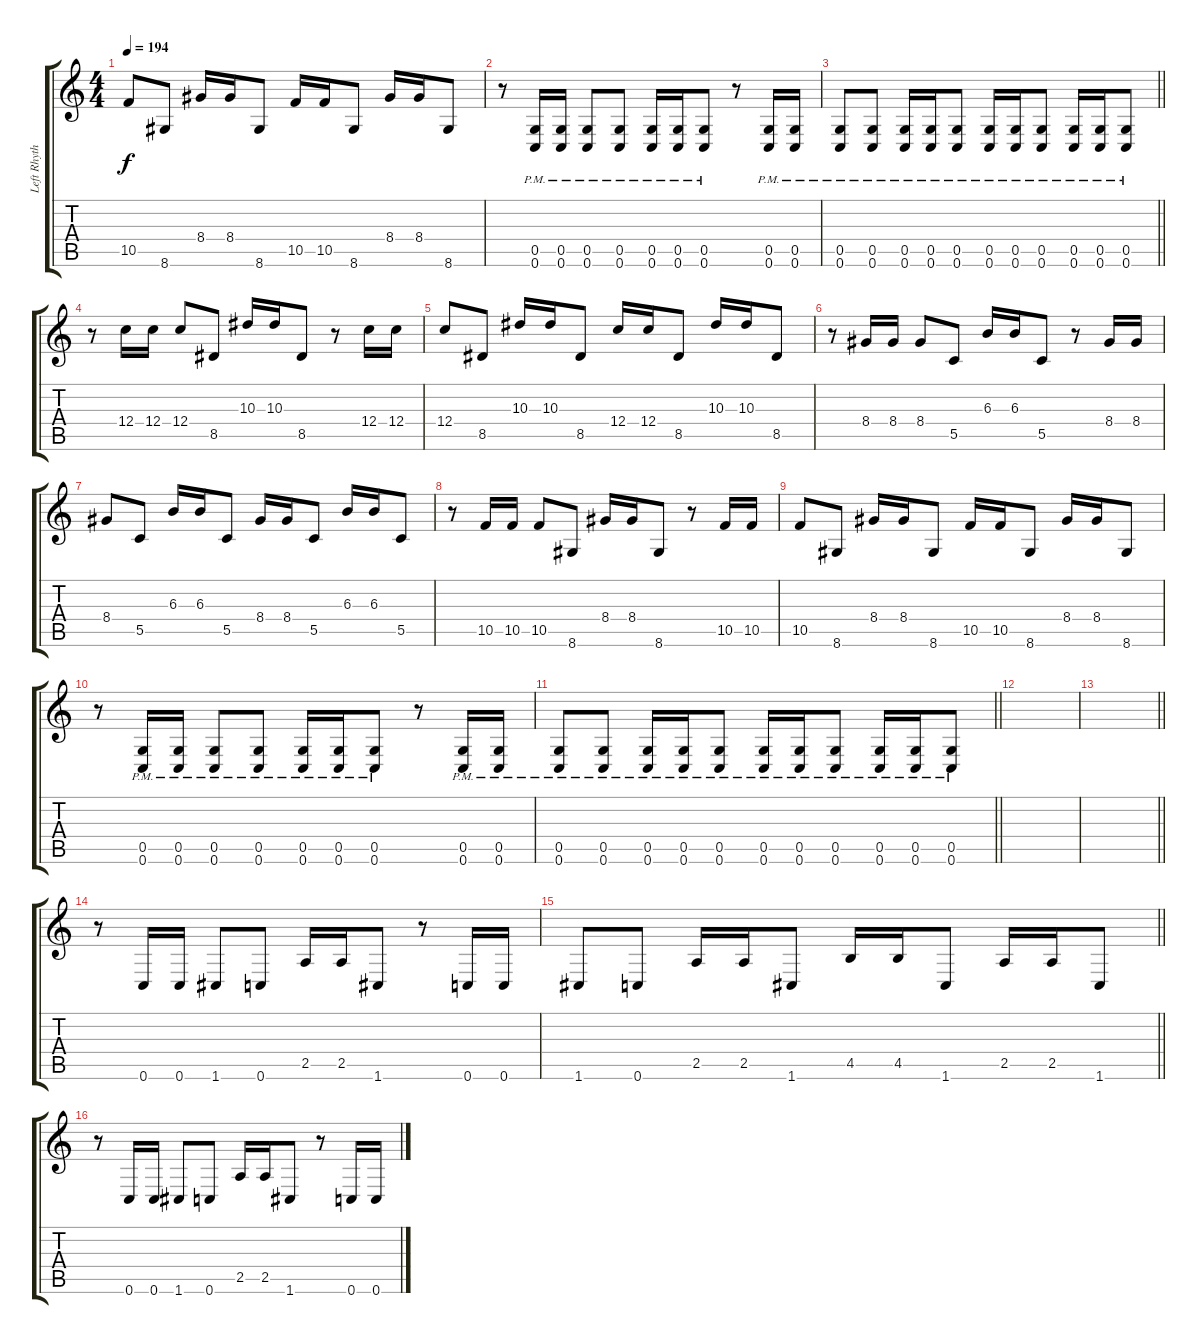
\track ("Left Rhythm" "Left Rhyth") {instrument distortionguitar}
\staff {score tabs}
\tuning (D4 A3 F3 C3 G2 C2) {hide}
\ts (4 4)
\tempo 194
\clef g2
\ks c
10.5.8{dy f} 8.6.8 8.4.16 8.4.16 8.6.8 10.5.16 10.5.16 8.6.8 8.4.16 8.4.16 8.6.8 |
r.8 (0.5{pm} 0.6{pm}).16 (0.5{pm} 0.6{pm}).16 (0.5{pm} 0.6{pm}).8 (0.5{pm} 0.6{pm}).8 (0.5{pm} 0.6{pm}).16 (0.5{pm} 0.6{pm}).16 (0.5{pm} 0.6{pm}).8 r.8 (0.5{pm} 0.6{pm}).16 (0.5{pm} 0.6{pm}).16 |
\barLineRight lightlight
(0.5{pm} 0.6{pm}).8 (0.5{pm} 0.6{pm}).8 (0.5{pm} 0.6{pm}).16 (0.5{pm} 0.6{pm}).16 (0.5{pm} 0.6{pm}).8 (0.5{pm} 0.6{pm}).16 (0.5{pm} 0.6{pm}).16 (0.5{pm} 0.6{pm}).8 (0.5{pm} 0.6{pm}).16 (0.5{pm} 0.6{pm}).16 (0.5{pm} 0.6{pm}).8 |
r.8 12.4.16 12.4.16 12.4.8 8.5.8 10.3.16 10.3.16 8.5.8 r.8 12.4.16 12.4.16 |
12.4.8 8.5.8 10.3.16 10.3.16 8.5.8 12.4.16 12.4.16 8.5.8 10.3.16 10.3.16 8.5.8 |
r.8 8.4.16 8.4.16 8.4.8 5.5.8 6.3.16 6.3.16 5.5.8 r.8 8.4.16 8.4.16 |
8.4.8 5.5.8 6.3.16 6.3.16 5.5.8 8.4.16 8.4.16 5.5.8 6.3.16 6.3.16 5.5.8 |
r.8 10.5.16 10.5.16 10.5.8 8.6.8 8.4.16 8.4.16 8.6.8 r.8 10.5.16 10.5.16 |
10.5.8 8.6.8 8.4.16 8.4.16 8.6.8 10.5.16 10.5.16 8.6.8 8.4.16 8.4.16 8.6.8 |
r.8 (0.5{pm} 0.6{pm}).16 (0.5{pm} 0.6{pm}).16 (0.5{pm} 0.6{pm}).8 (0.5{pm} 0.6{pm}).8 (0.5{pm} 0.6{pm}).16 (0.5{pm} 0.6{pm}).16 (0.5{pm} 0.6{pm}).8 r.8 (0.5{pm} 0.6{pm}).16 (0.5{pm} 0.6{pm}).16 |
\barLineRight lightlight
(0.5{pm} 0.6{pm}).8 (0.5{pm} 0.6{pm}).8 (0.5{pm} 0.6{pm}).16 (0.5{pm} 0.6{pm}).16 (0.5{pm} 0.6{pm}).8 (0.5{pm} 0.6{pm}).16 (0.5{pm} 0.6{pm}).16 (0.5{pm} 0.6{pm}).8 (0.5{pm} 0.6{pm}).16 (0.5{pm} 0.6{pm}).16 (0.5{pm} 0.6{pm}).8 |
\section ("" "")
|
\barLineRight lightlight
|
\section ("" "")
r.8 0.6.16 0.6.16 1.6.8 0.6.8 2.5.16 2.5.16 1.6.8 r.8 0.6.16 0.6.16 |
\barLineRight lightlight
1.6.8 0.6.8 2.5.16 2.5.16 1.6.8 4.5.16 4.5.16 1.6.8 2.5.16 2.5.16 1.6.8 |
r.8 0.6.16 0.6.16 1.6.8 0.6.8 2.5.16 2.5.16 1.6.8 r.8 0.6.16 0.6.16
